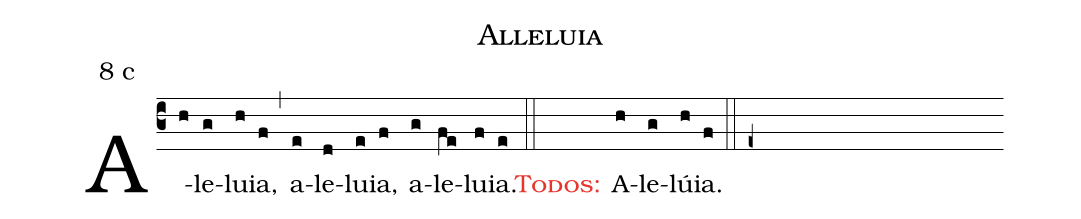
name: Alleluia;
mode: 8;
mode-differentia: c;
%%
(c3)

A(h)le(g)lu(h)ia,(f) (,) a(e)le(d)lu(e)ia,(f) a(g)le(fe)lu(f)ia.(e)

(::)

<nlba><c><sc>Todos</sc>:</c>() A</nlba>(h)le(g)lú(h)ia.(f)

(::)

(e+)
